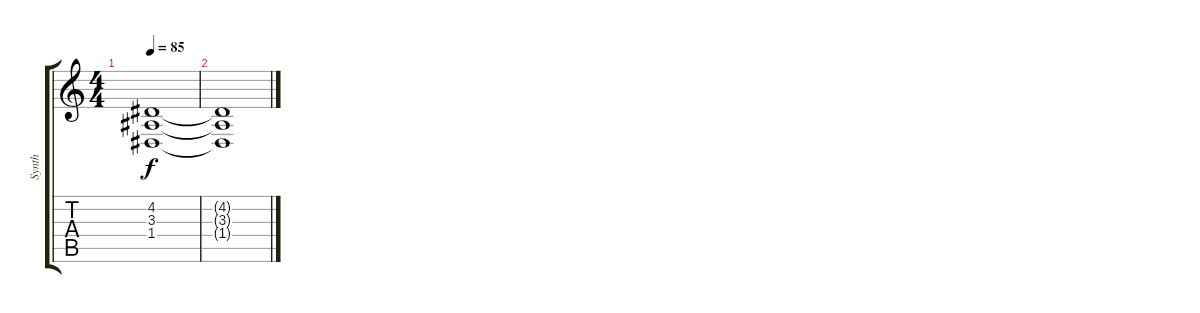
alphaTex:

\track ("Synth" "Synth") {instrument pad2warm}
\staff {score tabs}
\tuning (E4 B3 G3 D3 A2 E2) {hide}
\ts (4 4)
\tempo 85
\clef g2
\ks c
(4.2 3.3 1.4).1{dy f} |
(4.2{t} 3.3{t} 1.4{t}).1
